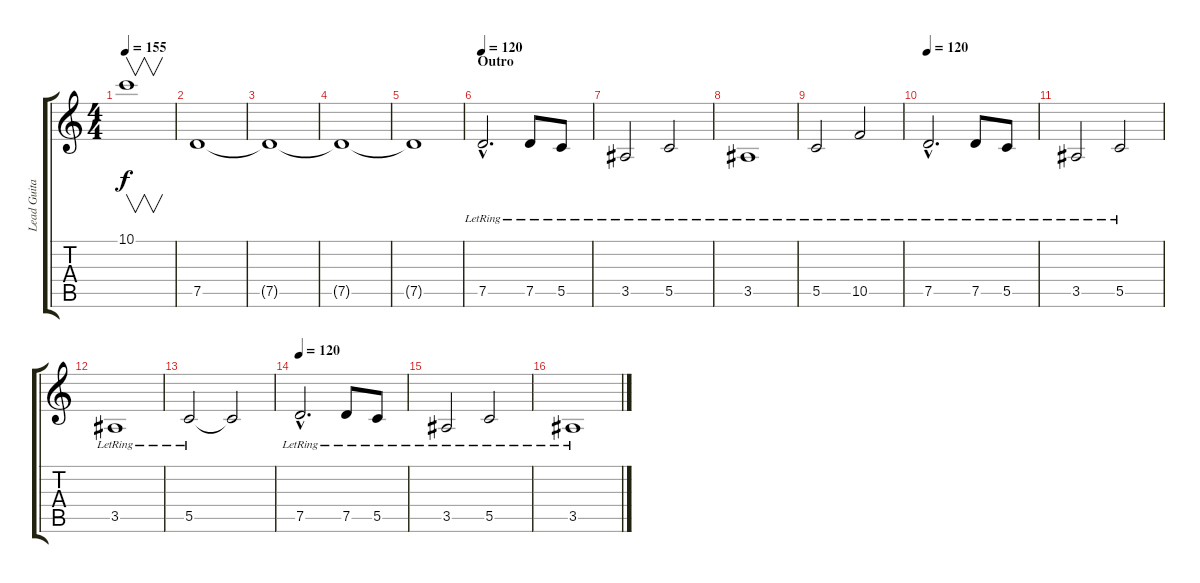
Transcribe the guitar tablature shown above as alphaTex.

\track ("Lead Guitar 1" "Lead Guita") {instrument distortionguitar}
\staff {score tabs}
\tuning (D4 A3 F3 C3 G2 D2) {hide}
\ts (4 4)
\tempo 155
\clef g2
\ks c
10.1.1{v dy f} |
7.5.1 |
7.5{t}.1 |
7.5{t}.1 |
7.5{t}.1 |
\section ("" "Outro")
\tempo 120
7.5{hac lr}.2{d volume 14 instrument acousticguitarsteel} 7.5{lr}.8 5.5{lr}.8 |
3.5{lr}.2 5.5{lr}.2 |
3.5{lr}.1 |
5.5{lr}.2 10.5{lr}.2 |
\tempo 120
7.5{hac lr}.2{d} 7.5{lr}.8 5.5{lr}.8 |
3.5{lr}.2 5.5{lr}.2 |
3.5{lr}.1 |
5.5{lr}.2 5.5{t}.2 |
\tempo 120
7.5{hac lr}.2{d} 7.5{lr}.8 5.5{lr}.8 |
3.5{lr}.2 5.5{lr}.2 |
3.5{lr}.1
